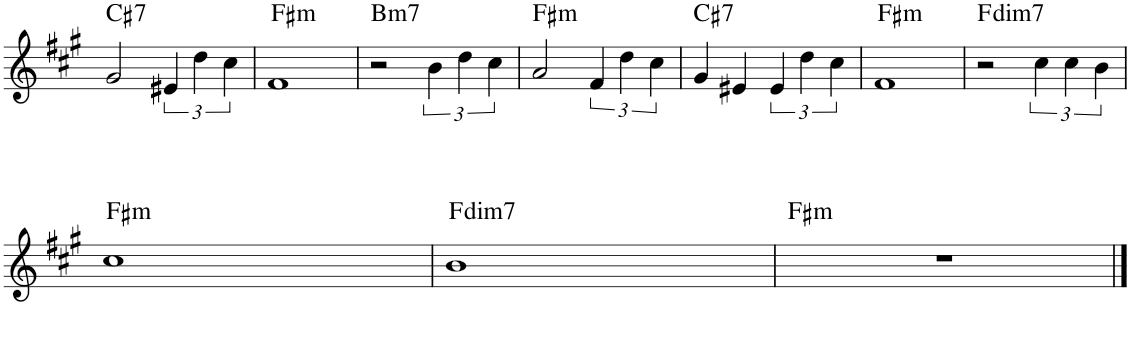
**kern	**harte
*part1	*part1
*staff1	*
*I"Piano	*
*I'Pno.	*
!!LO:PB:g=z
*clefG2	*
*k[f#c#g#]	*
*M4/4	*
=62	=62
!	!LO:H:kt=7
2g#/	C#:7
6e#X/	.
6dd\	.
6cc#\	.
=63	=63
!	!LO:H:kt=m
1f#	F#:min
=64	=64
!	!LO:H:kt=m7
2r	B:min7
6b\	.
6dd\	.
6cc#\	.
=65	=65
!	!LO:H:kt=m
2a/	F#:min
6f#/	.
6dd\	.
6cc#\	.
=66	=66
!	!LO:H:kt=7
4g#/	C#:7
4e#X/	.
6e#/	.
6dd\	.
6cc#\	.
=67	=67
!	!LO:H:kt=m
1f#	F#:min
=68	=68
!	!LO:H:kt=dim7
2r	F:dim7
6cc#\	.
6cc#\	.
6b\	.
!!LO:LB:g=z
=69	=69
!	!LO:H:kt=m
1cc#	F#:min
=70	=70
!	!LO:H:kt=dim7
1b	F:dim7
=71	=71
!	!LO:H:kt=m
1r	F#:min
==	==
*-	*-
